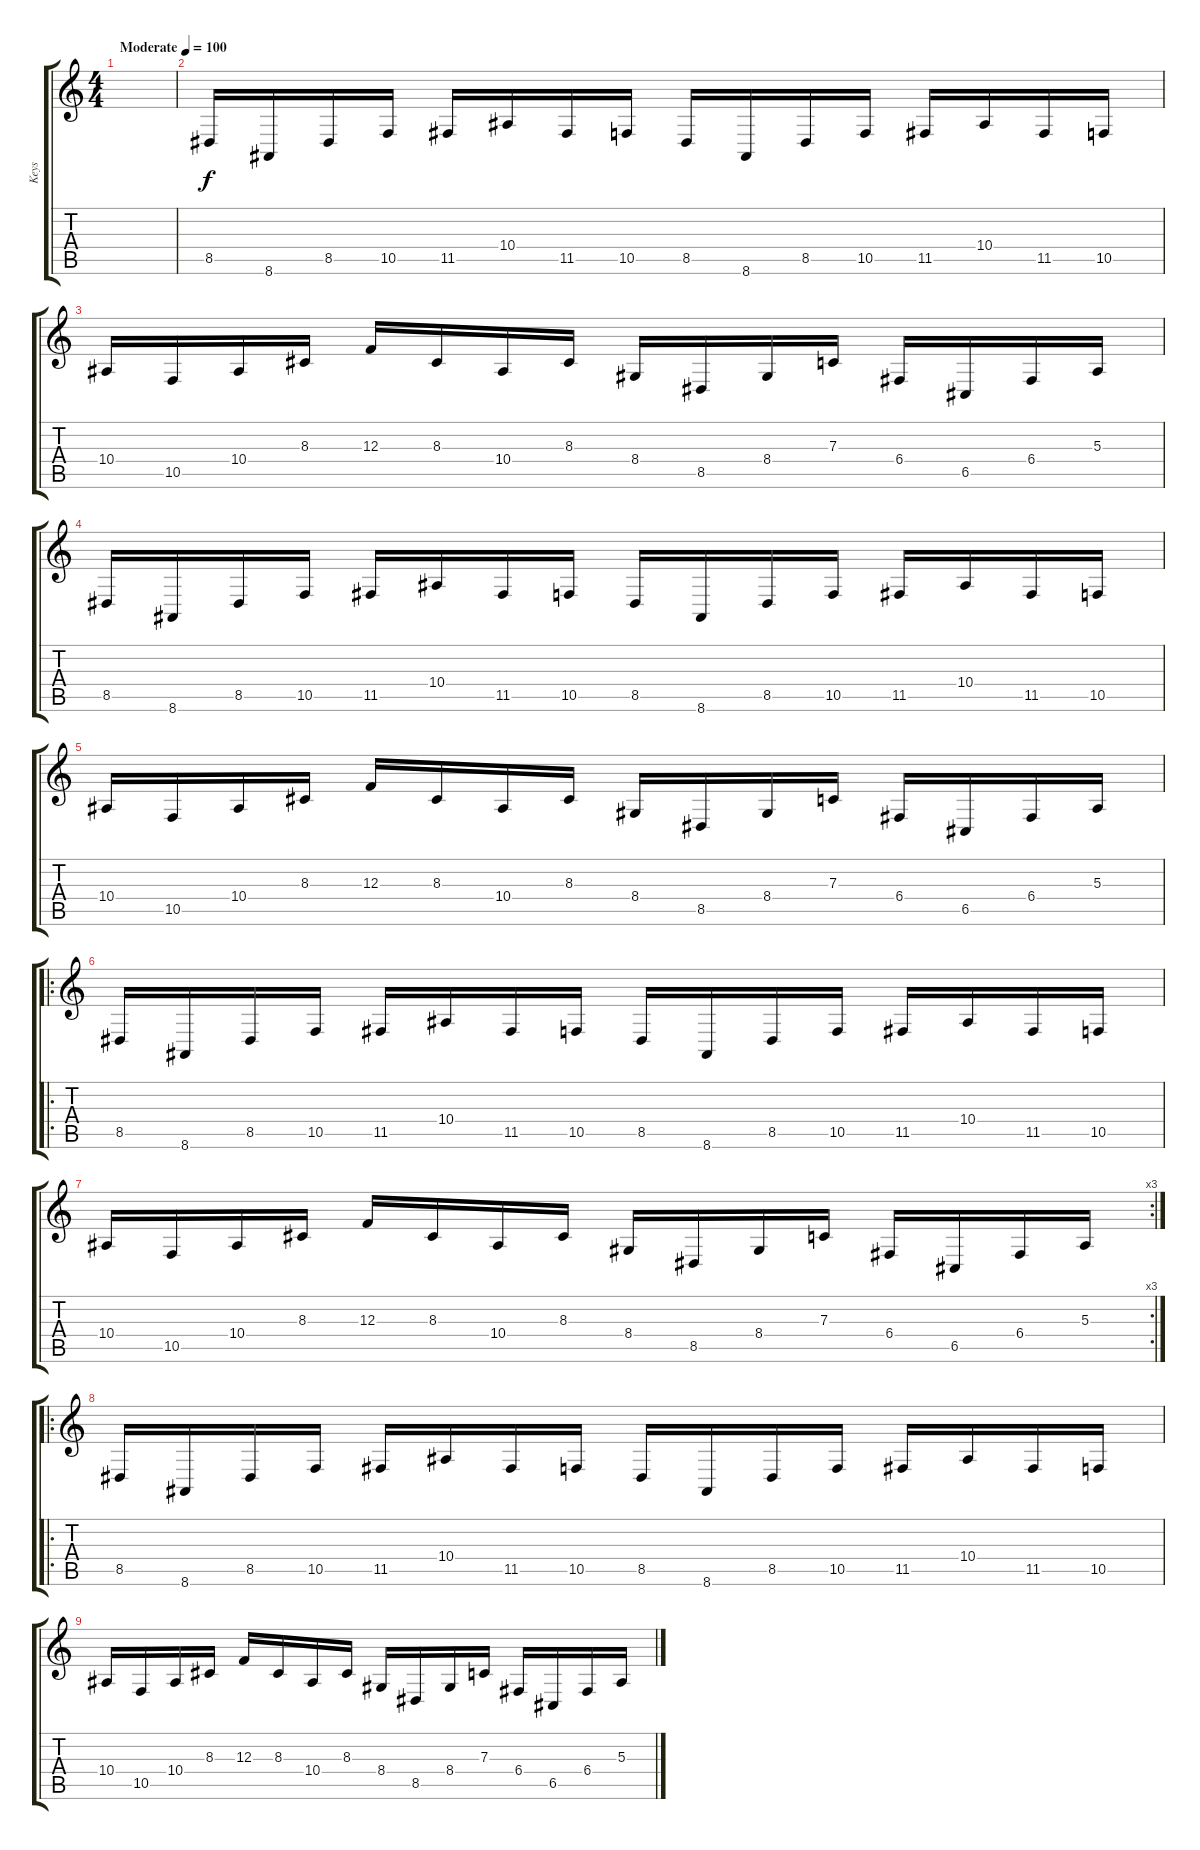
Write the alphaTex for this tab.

\track ("Keys" "Keys") {instrument pad1newage}
\staff {score tabs}
\tuning (D4 A3 F3 C3 G2 D2) {hide}
\ts (4 4)
\tempo (100 "Moderate")
\clef g2
\ks c
|
8.5.16 8.6.16 8.5.16 10.5.16 11.5.16 10.4.16 11.5.16 10.5.16 8.5.16 8.6.16 8.5.16 10.5.16 11.5.16 10.4.16 11.5.16 10.5.16 |
10.4.16 10.5.16 10.4.16 8.3.16 12.3.16 8.3.16 10.4.16 8.3.16 8.4.16 8.5.16 8.4.16 7.3.16 6.4.16 6.5.16 6.4.16 5.3.16 |
8.5.16 8.6.16 8.5.16 10.5.16 11.5.16 10.4.16 11.5.16 10.5.16 8.5.16 8.6.16 8.5.16 10.5.16 11.5.16 10.4.16 11.5.16 10.5.16 |
10.4.16 10.5.16 10.4.16 8.3.16 12.3.16 8.3.16 10.4.16 8.3.16 8.4.16 8.5.16 8.4.16 7.3.16 6.4.16 6.5.16 6.4.16 5.3.16 |
\ro
8.5.16 8.6.16 8.5.16 10.5.16 11.5.16 10.4.16 11.5.16 10.5.16 8.5.16 8.6.16 8.5.16 10.5.16 11.5.16 10.4.16 11.5.16 10.5.16 |
\rc 3
10.4.16 10.5.16 10.4.16 8.3.16 12.3.16 8.3.16 10.4.16 8.3.16 8.4.16 8.5.16 8.4.16 7.3.16 6.4.16 6.5.16 6.4.16 5.3.16 |
\ro
8.5.16 8.6.16 8.5.16 10.5.16 11.5.16 10.4.16 11.5.16 10.5.16 8.5.16 8.6.16 8.5.16 10.5.16 11.5.16 10.4.16 11.5.16 10.5.16 |
10.4.16 10.5.16 10.4.16 8.3.16 12.3.16 8.3.16 10.4.16 8.3.16 8.4.16 8.5.16 8.4.16 7.3.16 6.4.16 6.5.16 6.4.16 5.3.16
